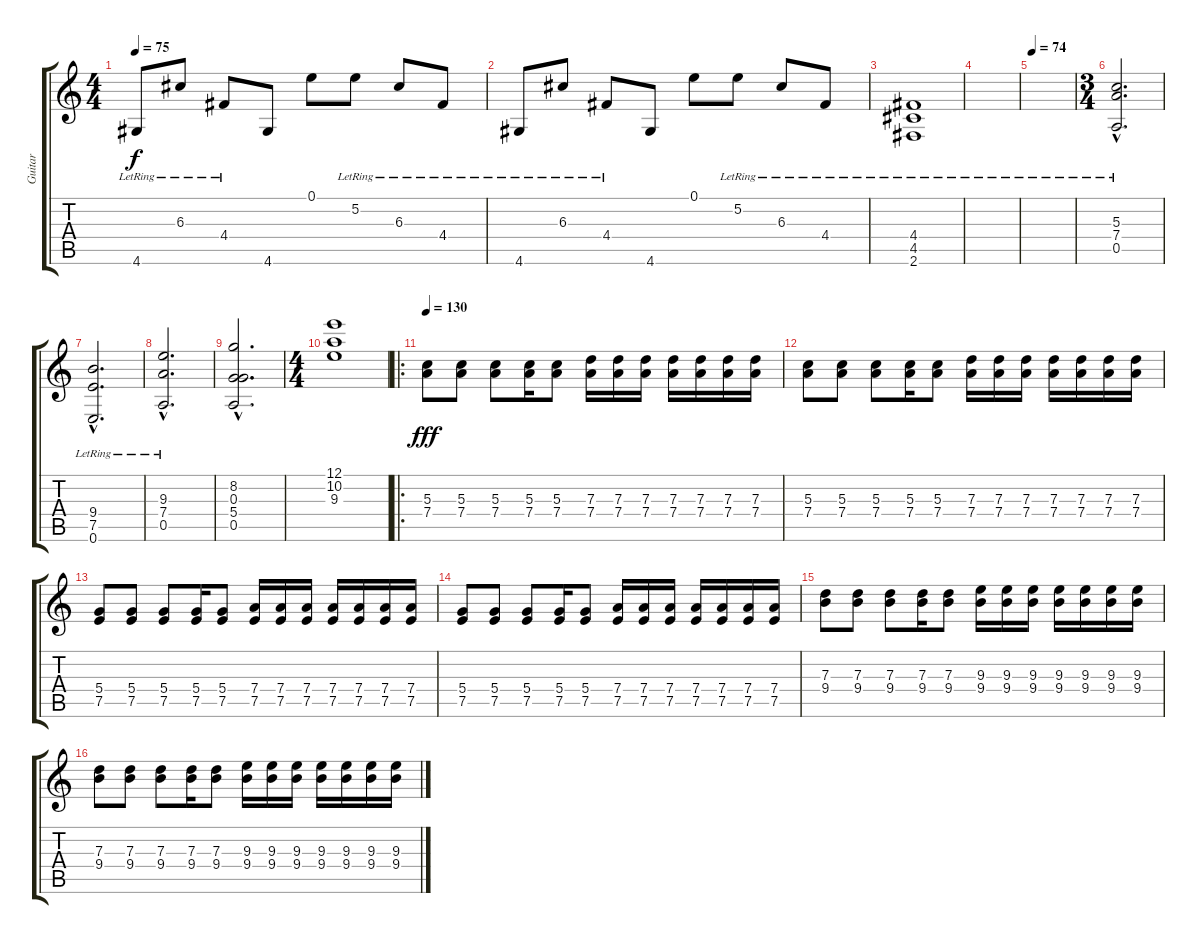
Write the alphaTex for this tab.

\track ("Guitar" "Guitar") {instrument acousticguitarsteel}
\staff {score tabs}
\tuning (E4 B3 G3 D3 A2 E2) {hide}
\ts (4 4)
\tempo 75
\clef g2
\ks c
4.6{lr}.8{dy f} 6.3{lr}.8 4.4{lr}.8 4.6.8 0.1.8 5.2{lr}.8 6.3{lr}.8 4.4{lr}.8 |
4.6{lr}.8 6.3{lr}.8 4.4{lr}.8 4.6.8 0.1.8 5.2{lr}.8 6.3{lr}.8 4.4{lr}.8 |
(4.4{lr} 4.5{lr} 2.6{lr}).1 |
|
\tempo 74
|
\ts (3 4)
(5.3{hac lr} 7.4{hac lr} 0.5{hac lr}).2{d volume 12 instrument distortionguitar} |
(9.4{hac lr} 7.5{hac lr} 0.6{hac}).2{d} |
(9.3{hac lr} 7.4{hac lr} 0.5{hac lr}).2{d} |
(8.2{hac} 0.3{hac} 5.4{hac} 0.5{hac}).2{d} |
\ts (4 4)
(12.1 10.2 9.3).1 |
\ro
\tempo 130
(5.3 7.4).8{dy fff volume 10 instrument distortionguitar} (5.3 7.4).8 (5.3 7.4).8 (5.3 7.4).16 (5.3 7.4).8 (7.3 7.4).16 (7.3 7.4).16 (7.3 7.4).16 (7.3 7.4).16 (7.3 7.4).16 (7.3 7.4).16 (7.3 7.4).16 |
(5.3 7.4).8 (5.3 7.4).8 (5.3 7.4).8 (5.3 7.4).16 (5.3 7.4).8 (7.3 7.4).16 (7.3 7.4).16 (7.3 7.4).16 (7.3 7.4).16 (7.3 7.4).16 (7.3 7.4).16 (7.3 7.4).16 |
(5.4 7.5).8 (5.4 7.5).8 (5.4 7.5).8 (5.4 7.5).16 (5.4 7.5).8 (7.4 7.5).16 (7.4 7.5).16 (7.4 7.5).16 (7.4 7.5).16 (7.4 7.5).16 (7.4 7.5).16 (7.4 7.5).16 |
(5.4 7.5).8 (5.4 7.5).8 (5.4 7.5).8 (5.4 7.5).16 (5.4 7.5).8 (7.4 7.5).16 (7.4 7.5).16 (7.4 7.5).16 (7.4 7.5).16 (7.4 7.5).16 (7.4 7.5).16 (7.4 7.5).16 |
(7.3 9.4).8 (7.3 9.4).8 (7.3 9.4).8 (7.3 9.4).16 (7.3 9.4).8 (9.3 9.4).16 (9.3 9.4).16 (9.3 9.4).16 (9.3 9.4).16 (9.3 9.4).16 (9.3 9.4).16 (9.3 9.4).16 |
(7.3 9.4).8 (7.3 9.4).8 (7.3 9.4).8 (7.3 9.4).16 (7.3 9.4).8 (9.3 9.4).16 (9.3 9.4).16 (9.3 9.4).16 (9.3 9.4).16 (9.3 9.4).16 (9.3 9.4).16 (9.3 9.4).16
